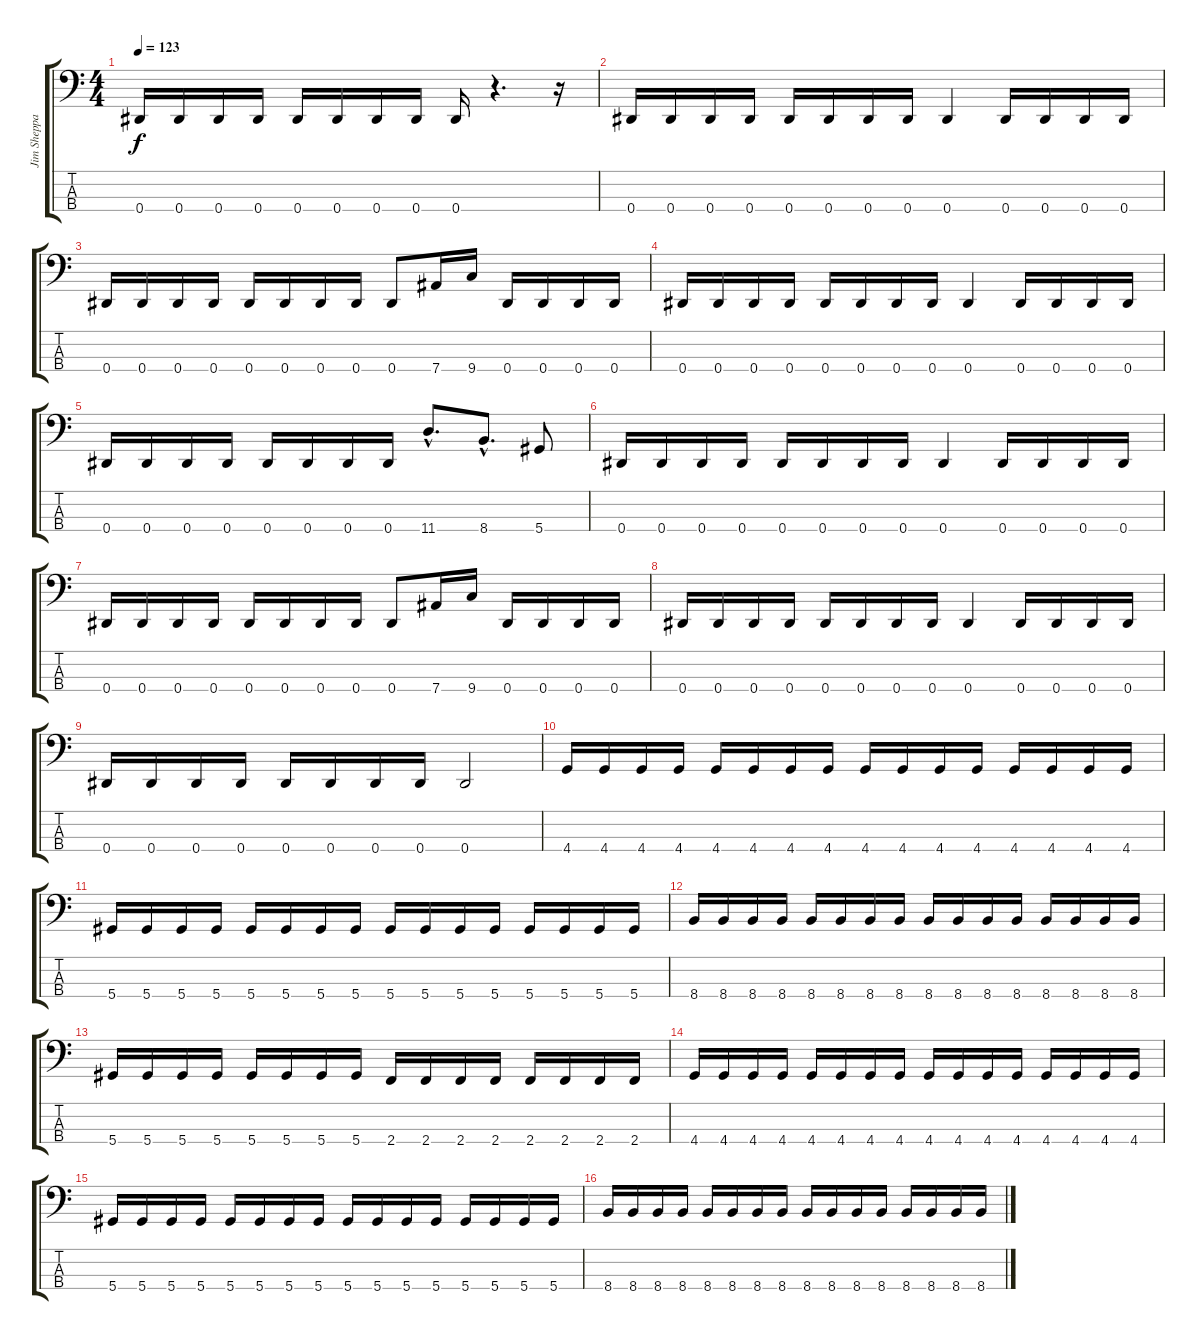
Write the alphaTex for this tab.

\track ("Jim Sheppard" "Jim Sheppa") {instrument electricbassfinger}
\staff {score tabs}
\tuning (Gb2 Db2 Ab1 Eb1) {hide}
\ts (4 4)
\tempo 123
\clef f4
\ks c
0.4.16{dy f} 0.4.16 0.4.16 0.4.16 0.4.16 0.4.16 0.4.16 0.4.16 0.4.16 r.4{d} r.16 |
0.4.16 0.4.16 0.4.16 0.4.16 0.4.16 0.4.16 0.4.16 0.4.16 0.4.4 0.4.16 0.4.16 0.4.16 0.4.16 |
0.4.16 0.4.16 0.4.16 0.4.16 0.4.16 0.4.16 0.4.16 0.4.16 0.4.8 7.4.16 9.4.16 0.4.16 0.4.16 0.4.16 0.4.16 |
0.4.16 0.4.16 0.4.16 0.4.16 0.4.16 0.4.16 0.4.16 0.4.16 0.4.4 0.4.16 0.4.16 0.4.16 0.4.16 |
0.4.16 0.4.16 0.4.16 0.4.16 0.4.16 0.4.16 0.4.16 0.4.16 11.4{hac}.8{d} 8.4{hac}.8{d} 5.4.8 |
0.4.16 0.4.16 0.4.16 0.4.16 0.4.16 0.4.16 0.4.16 0.4.16 0.4.4 0.4.16 0.4.16 0.4.16 0.4.16 |
0.4.16 0.4.16 0.4.16 0.4.16 0.4.16 0.4.16 0.4.16 0.4.16 0.4.8 7.4.16 9.4.16 0.4.16 0.4.16 0.4.16 0.4.16 |
0.4.16 0.4.16 0.4.16 0.4.16 0.4.16 0.4.16 0.4.16 0.4.16 0.4.4 0.4.16 0.4.16 0.4.16 0.4.16 |
0.4.16 0.4.16 0.4.16 0.4.16 0.4.16 0.4.16 0.4.16 0.4.16 0.4.2 |
4.4.16 4.4.16 4.4.16 4.4.16 4.4.16 4.4.16 4.4.16 4.4.16 4.4.16 4.4.16 4.4.16 4.4.16 4.4.16 4.4.16 4.4.16 4.4.16 |
5.4.16 5.4.16 5.4.16 5.4.16 5.4.16 5.4.16 5.4.16 5.4.16 5.4.16 5.4.16 5.4.16 5.4.16 5.4.16 5.4.16 5.4.16 5.4.16 |
8.4.16 8.4.16 8.4.16 8.4.16 8.4.16 8.4.16 8.4.16 8.4.16 8.4.16 8.4.16 8.4.16 8.4.16 8.4.16 8.4.16 8.4.16 8.4.16 |
5.4.16 5.4.16 5.4.16 5.4.16 5.4.16 5.4.16 5.4.16 5.4.16 2.4.16 2.4.16 2.4.16 2.4.16 2.4.16 2.4.16 2.4.16 2.4.16 |
4.4.16 4.4.16 4.4.16 4.4.16 4.4.16 4.4.16 4.4.16 4.4.16 4.4.16 4.4.16 4.4.16 4.4.16 4.4.16 4.4.16 4.4.16 4.4.16 |
5.4.16 5.4.16 5.4.16 5.4.16 5.4.16 5.4.16 5.4.16 5.4.16 5.4.16 5.4.16 5.4.16 5.4.16 5.4.16 5.4.16 5.4.16 5.4.16 |
8.4.16 8.4.16 8.4.16 8.4.16 8.4.16 8.4.16 8.4.16 8.4.16 8.4.16 8.4.16 8.4.16 8.4.16 8.4.16 8.4.16 8.4.16 8.4.16
